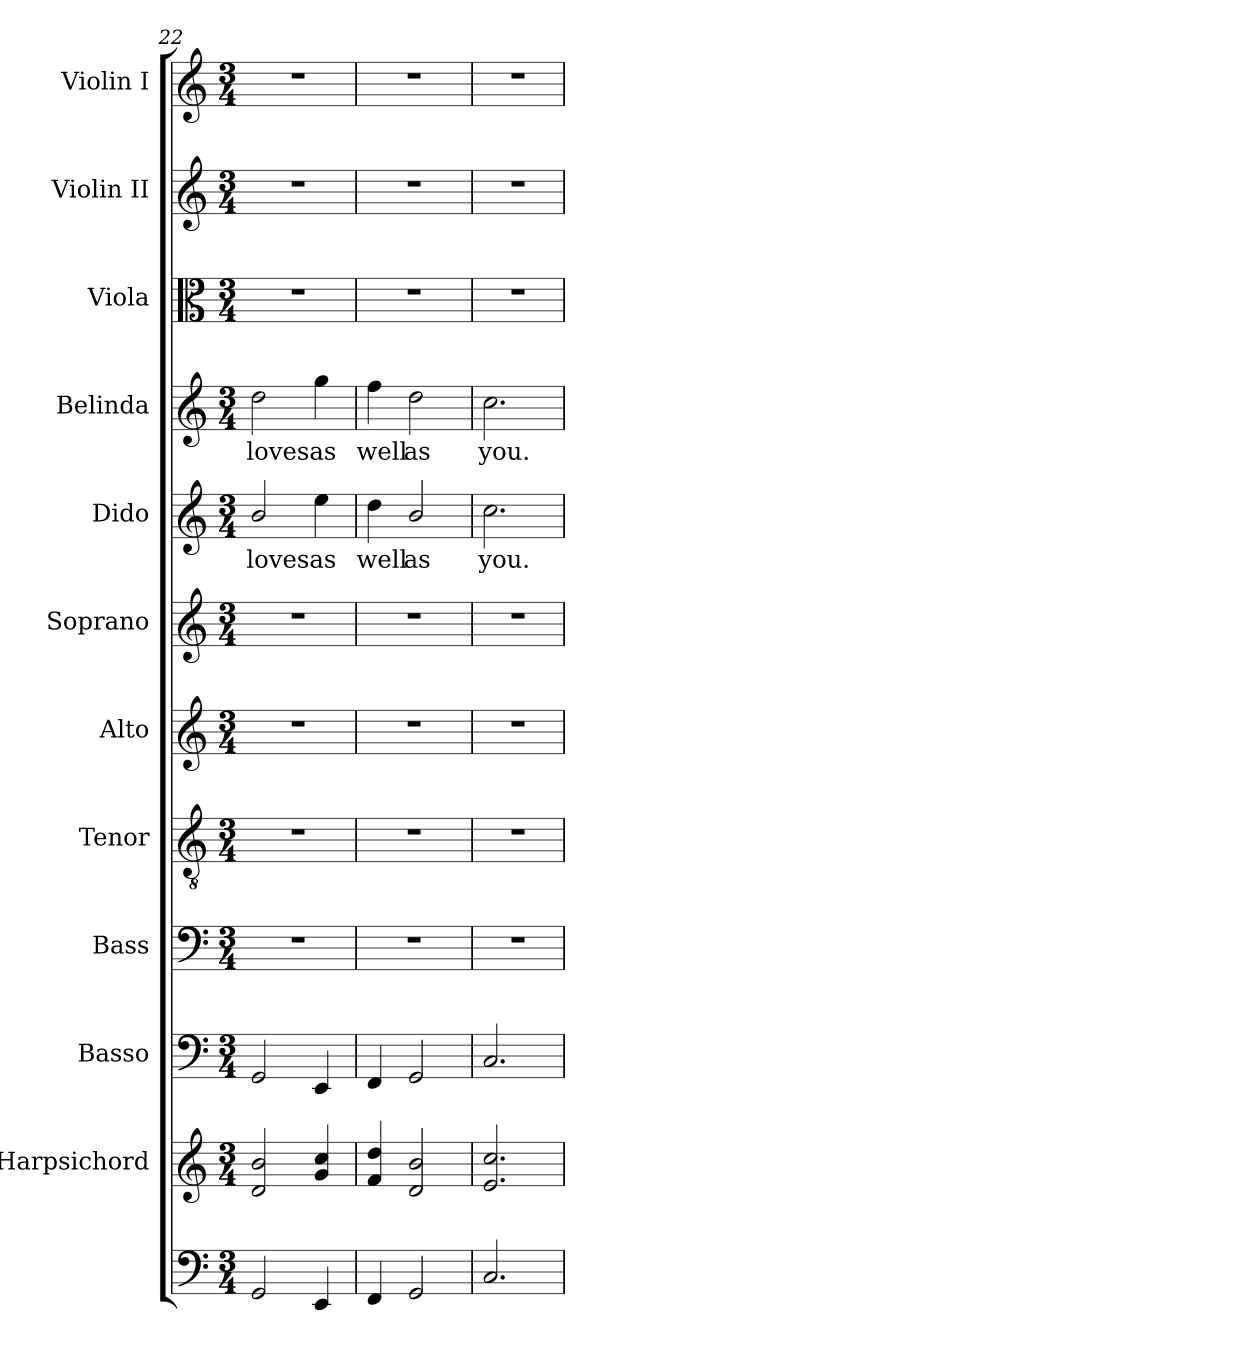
**kern	**kern	**kern	**kern	**kern	**kern	**kern	**kern	**text	**kern	**text	**kern	**kern	**kern
*part12	*part11	*part10	*part9	*part8	*part7	*part6	*part5	*part5	*part4	*part4	*part3	*part2	*part1
*staff12	*staff11	*staff10	*staff9	*staff8	*staff7	*staff6	*staff5	*staff5	*staff4	*staff4	*staff3	*staff2	*staff1
*	*I"Harpsichord	*I"Basso	*I"Bass	*I"Tenor	*I"Alto	*I"Soprano	*I"Dido	*	*I"Belinda	*	*I"Viola	*I"Violin II	*I"Violin I
*	*	*	*I'B.	*I'T.	*I'A.	*I'S.	*	*	*	*	*I'Viola	*I'Vln. II	*I'Vln. I
*clefF4	*clefG2	*clefF4	*clefF4	*clefGv2	*clefG2	*clefG2	*clefG2	*	*clefG2	*	*clefC3	*clefG2	*clefG2
*	*	*	*	*ITrd7c12	*	*	*	*	*	*	*	*	*
*k[]	*k[]	*k[]	*k[]	*k[]	*k[]	*k[]	*k[]	*	*k[]	*	*k[]	*k[]	*k[]
*C:	*C:	*C:	*C:	*C:	*C:	*C:	*C:	*	*C:	*	*C:	*C:	*C:
*M3/4	*M3/4	*M3/4	*M3/4	*M3/4	*M3/4	*M3/4	*M3/4	*	*M3/4	*	*M3/4	*M3/4	*M3/4
=22	=22	=22	=22	=22	=22	=22	=22	=22	=22	=22	=22	=22	=22
!	!	!	!LO:N:vis=1	!LO:N:vis=1	!LO:N:vis=1	!LO:N:vis=1	!	!	!	!	!	!	!
!	!	!	!	!	!	!	!	!LO:LY:b:color=#000000	!	!	!	!	!
!	!	!	!	!	!	!	!	!	!	!LO:LY:b:color=#000000	!LO:N:vis=1	!LO:N:vis=1	!LO:N:vis=1
2GGi/	2di/ 2bi	2GGi/	2.r	2.r	2.r	2.r	2bi/	loves	2ddi\	loves	2.r	2.r	2.r
!	!	!	!	!	!	!	!	!LO:LY:b:color=#000000	!	!	!	!	!
!	!	!	!	!	!	!	!	!	!	!LO:LY:b:color=#000000	!	!	!
4EEi/	4gi/ 4cci	4EEi/	.	.	.	.	4eei\	as	4ggi\	as	.	.	.
=23	=23	=23	=23	=23	=23	=23	=23	=23	=23	=23	=23	=23	=23
!	!	!	!LO:N:vis=1	!LO:N:vis=1	!LO:N:vis=1	!LO:N:vis=1	!	!	!	!	!	!	!
!	!	!	!	!	!	!	!	!LO:LY:b:color=#000000	!	!	!	!	!
!	!	!	!	!	!	!	!	!	!	!LO:LY:b:color=#000000	!LO:N:vis=1	!LO:N:vis=1	!LO:N:vis=1
4FFi/	4fi/ 4ddi	4FFi/	2.r	2.r	2.r	2.r	4ddi\	well	4ffi\	well	2.r	2.r	2.r
!	!	!	!	!	!	!	!	!LO:LY:b:color=#000000	!	!	!	!	!
!	!	!	!	!	!	!	!	!	!	!LO:LY:b:color=#000000	!	!	!
2GGi/	2di/ 2bi	2GGi/	.	.	.	.	2bi/	as	2ddi\	as	.	.	.
=24	=24	=24	=24	=24	=24	=24	=24	=24	=24	=24	=24	=24	=24
!	!	!	!LO:N:vis=1	!LO:N:vis=1	!LO:N:vis=1	!LO:N:vis=1	!	!	!	!	!	!	!
!	!	!	!	!	!	!	!	!LO:LY:b:color=#000000	!	!	!	!	!
!	!	!	!	!	!	!	!	!	!	!LO:LY:b:color=#000000	!LO:N:vis=1	!LO:N:vis=1	!LO:N:vis=1
2.Ci/	2.ei/ 2.cci	2.Ci/	2.r	2.r	2.r	2.r	2.cci\	you.	2.cci\	you.	2.r	2.r	2.r
=	=	=	=	=	=	=	=	=	=	=	=	=	=
*-	*-	*-	*-	*-	*-	*-	*-	*-	*-	*-	*-	*-	*-
